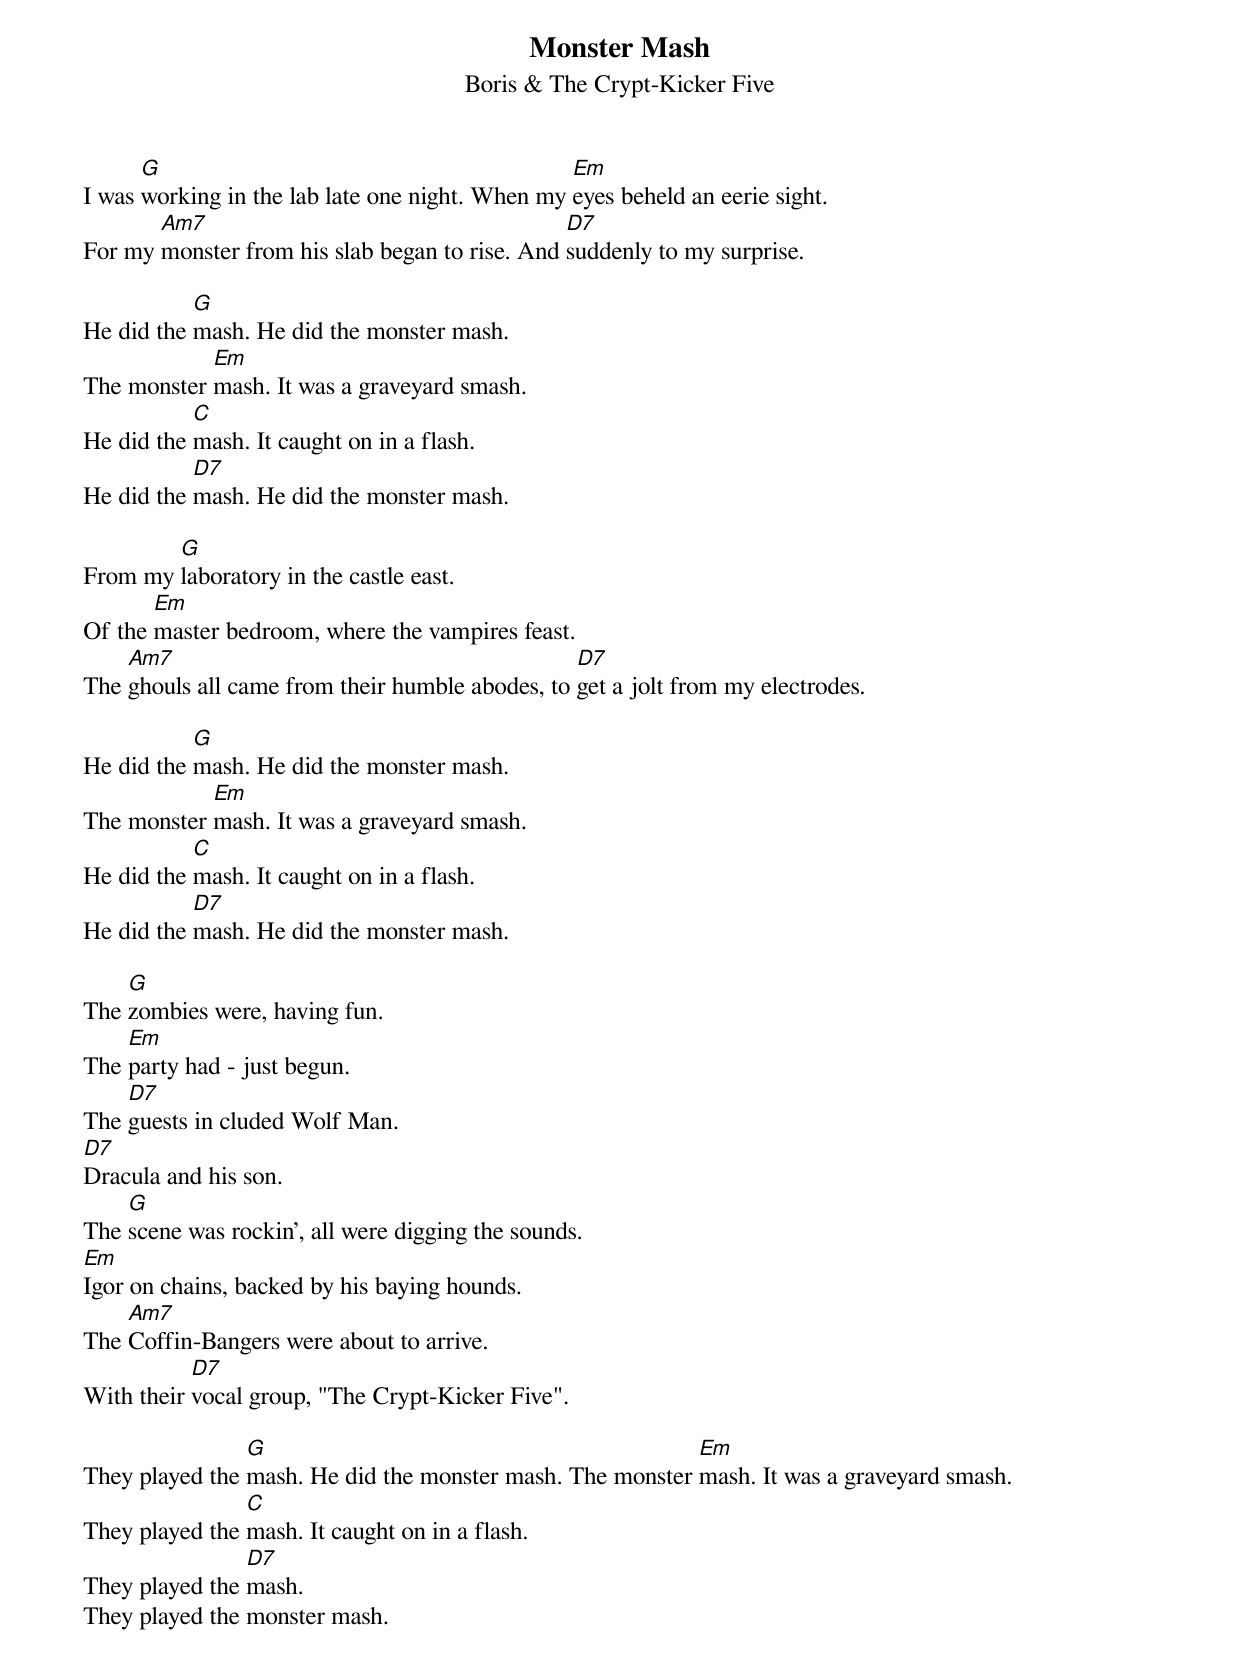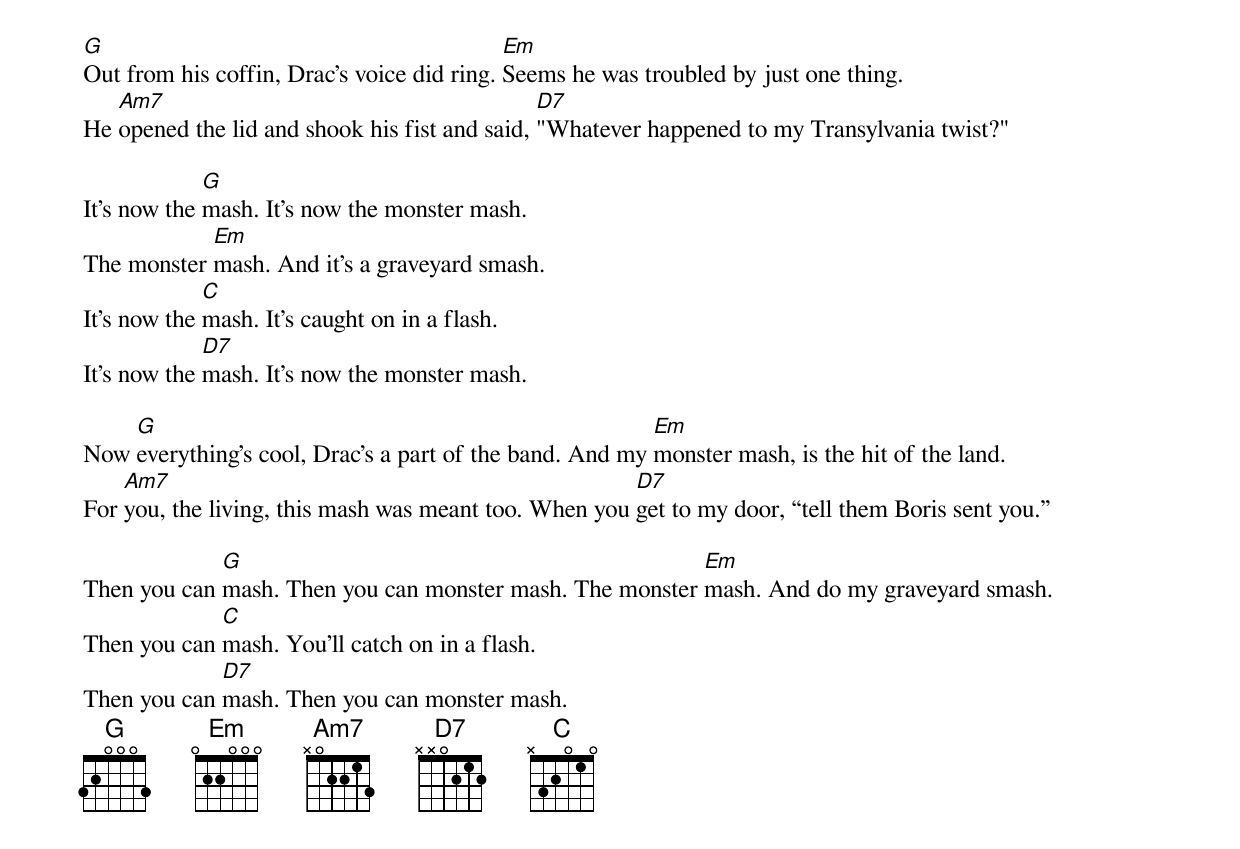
{title:Monster Mash}
{subtitle:Boris & The Crypt-Kicker Five}
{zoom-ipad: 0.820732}
I was [G]working in the lab late one night. When my [Em]eyes beheld an eerie sight.
For my [Am7]monster from his slab began to rise. And [D7]suddenly to my surprise.

He did the [G]mash. He did the monster mash.
The monster [Em]mash. It was a graveyard smash.
He did the [C]mash. It caught on in a flash.
He did the [D7]mash. He did the monster mash.

From my [G]laboratory in the castle east.
Of the [Em]master bedroom, where the vampires feast.
The [Am7]ghouls all came from their humble abodes, to [D7]get a jolt from my electrodes.

He did the [G]mash. He did the monster mash.
The monster [Em]mash. It was a graveyard smash.
He did the [C]mash. It caught on in a flash.
He did the [D7]mash. He did the monster mash.

The [G]zombies were, having fun.
The [Em]party had - just begun.
The [D7]guests in cluded Wolf Man.
[D7]Dracula and his son.
The [G]scene was rockin', all were digging the sounds.
[Em]Igor on chains, backed by his baying hounds.
The [Am7]Coffin-Bangers were about to arrive.
With their [D7]vocal group, "The Crypt-Kicker Five".

They played the [G]mash. He did the monster mash. The monster [Em]mash. It was a graveyard smash.
They played the [C]mash. It caught on in a flash.
They played the [D7]mash.
They played the monster mash.

[G]Out from his coffin, Drac's voice did ring. [Em]Seems he was troubled by just one thing.
He [Am7]opened the lid and shook his fist and said, [D7]"Whatever happened to my Transylvania twist?"

It's now the [G]mash. It's now the monster mash.
The monster [Em]mash. And it's a graveyard smash.
It's now the [C]mash. It's caught on in a flash.
It's now the [D7]mash. It's now the monster mash.

Now [G]everything's cool, Drac's a part of the band. And my [Em]monster mash, is the hit of the land.
For [Am7]you, the living, this mash was meant too. When you [D7]get to my door, “tell them Boris sent you.”

Then you can [G]mash. Then you can monster mash. The monster [Em]mash. And do my graveyard smash.
Then you can [C]mash. You'll catch on in a flash.
Then you can [D7]mash. Then you can monster mash.
